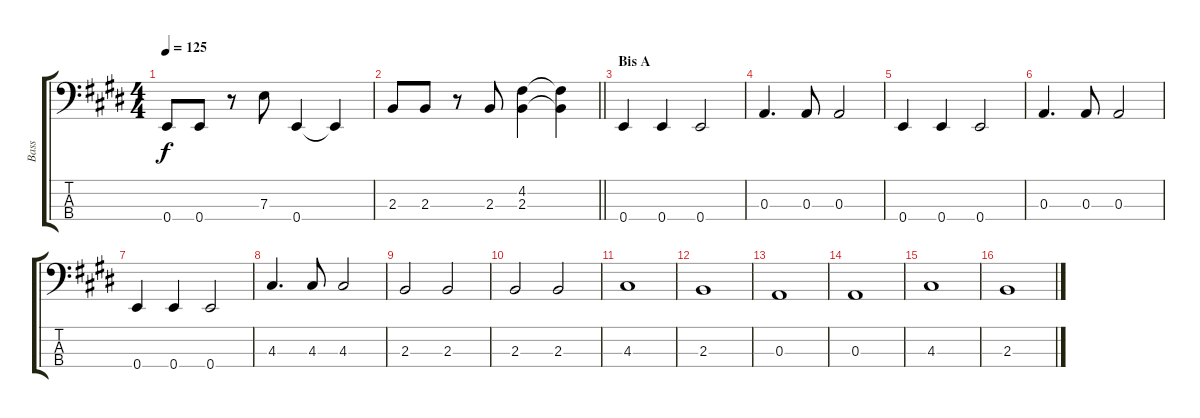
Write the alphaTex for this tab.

\track ("Bass" "Bass") {instrument acousticguitarsteel}
\staff {score tabs}
\tuning (G2 D2 A1 E1) {hide}
\ts (4 4)
\tempo 125
\clef f4
\ks e
0.4.8{dy f} 0.4.8 r.8 7.3.8 0.4.4 0.4{t}.4 |
\barLineRight lightlight
2.3.8 2.3.8 r.8 2.3.8 (4.2 2.3).4 (4.2{t} 2.3{t}).4 |
\section ("" "Bis A")
0.4.4 0.4.4 0.4.2 |
0.3.4{d} 0.3.8 0.3.2 |
0.4.4 0.4.4 0.4.2 |
0.3.4{d} 0.3.8 0.3.2 |
0.4.4 0.4.4 0.4.2 |
4.3.4{d} 4.3.8 4.3.2 |
2.3.2 2.3.2 |
2.3.2 2.3.2 |
4.3.1 |
2.3.1 |
0.3.1 |
0.3.1 |
4.3.1 |
2.3.1
